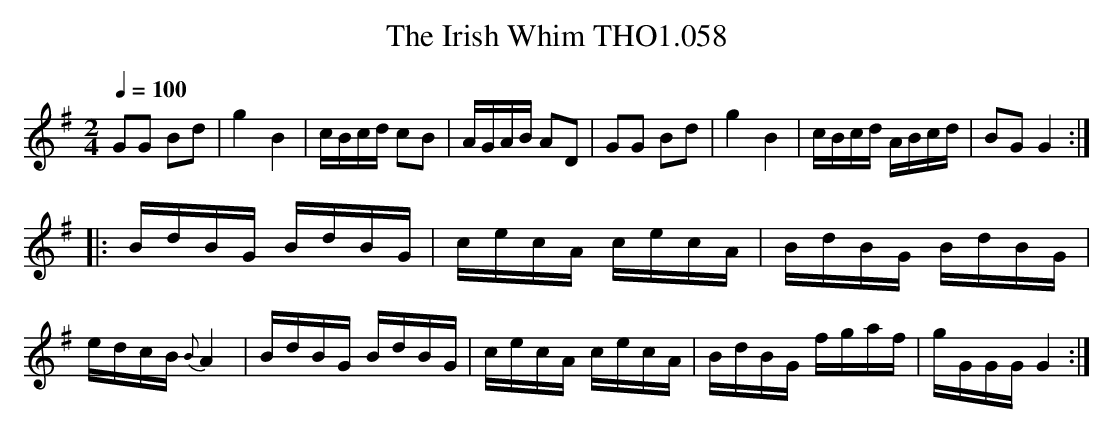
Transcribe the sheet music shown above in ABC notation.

X:1
T:Irish Whim THO1.058, The
M:2/4
L:1/8
Q:1/4=100
K:G
GG Bd|g2B2|c/B/c/d/ cB|A/G/A/B/ AD|\
GG Bd|g2B2|c/B/c/d/ A/B/c/d/|BG G2:|
L:1/16
|:BdBG BdBG|cecA cecA|BdBG BdBG|edcB {B}A4|\
BdBG BdBG|cecA cecA|BdBG fgaf|gGGG G4:|
